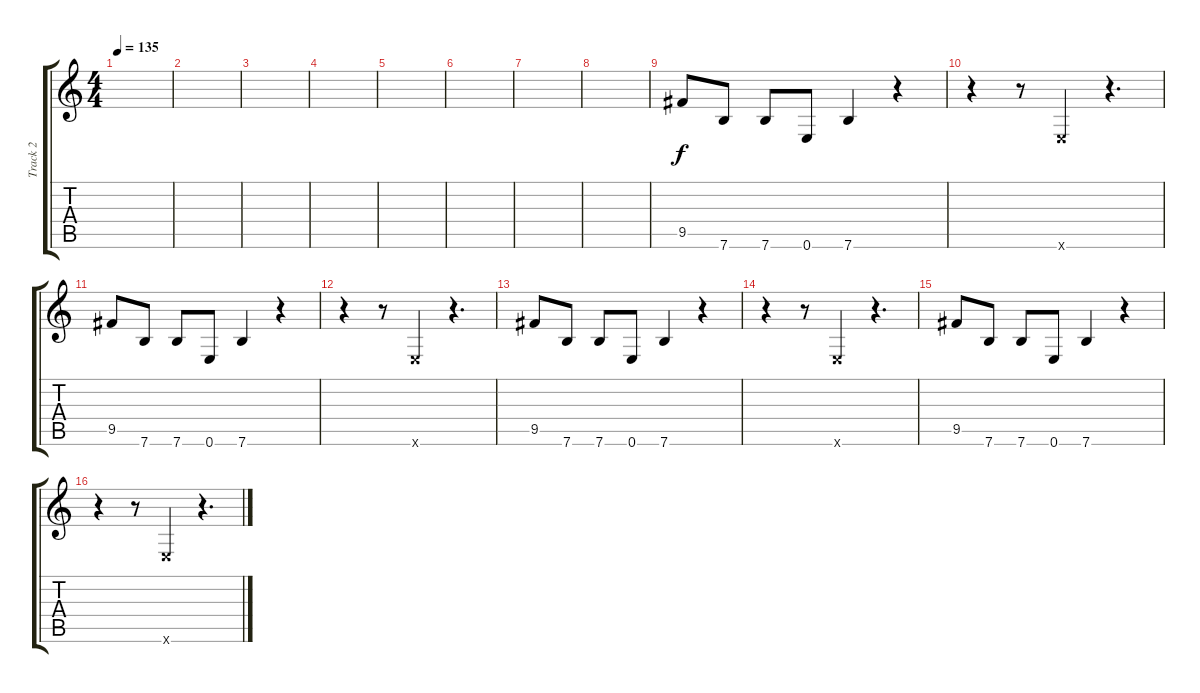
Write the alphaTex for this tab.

\track ("Track 2" "Track 2") {instrument overdrivenguitar}
\staff {score tabs}
\tuning (E4 B3 G3 D3 A2 E2) {hide}
\ts (4 4)
\tempo 135
\clef g2
\ks c
|
|
|
|
|
|
|
|
9.5.8 7.6.8 7.6.8 0.6.8 7.6.4 r.4 |
r.4 r.8 0.6{x}.4 r.4{d} |
9.5.8 7.6.8 7.6.8 0.6.8 7.6.4 r.4 |
r.4 r.8 0.6{x}.4 r.4{d} |
9.5.8 7.6.8 7.6.8 0.6.8 7.6.4 r.4 |
r.4 r.8 0.6{x}.4 r.4{d} |
9.5.8 7.6.8 7.6.8 0.6.8 7.6.4 r.4 |
r.4 r.8 0.6{x}.4 r.4{d}
